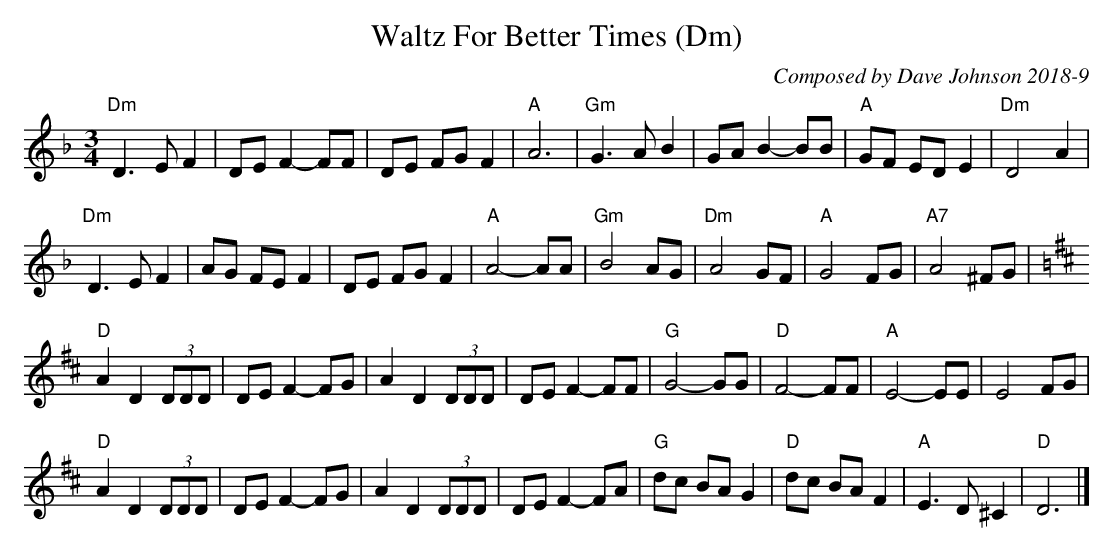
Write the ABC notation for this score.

X:1
T:Waltz For Better Times (Dm)
C:Composed by Dave Johnson 2018-9
M:3/4
L:1/4
K:Dm
"Dm"D>E F|D/E/F-F/F/|D/E/ F/G/F|"A"A3|"Gm"G>AB|G/A/B-B/B/| "A"G/F/ E/D/E| "Dm"D2 A|
"Dm"D>E F|A/G/ F/E/F|D/E/ F/G/F|"A"A2-A/A/|"Gm"B2 A/G/|"Dm"A2 G/F/| "A"G2 F/G/|"A7"A2^F/G/|
K:D
"D"AD (3D/D/D/| D/E/F-F/G/|AD (3D/D/D/|D/E/F-F/F/|"G"G2-G/G/|"D"F2-F/F/ |"A"E2-E/E/|E2F/G/|
"D"AD (3D/D/D/| D/E/F-F/G/|AD (3D/D/D/|D/E/F-F/A/|"G"d/c/ B/A/ G|"D"d/c/ B/A/ F |"A"E>D^C| "D"D3 |]
